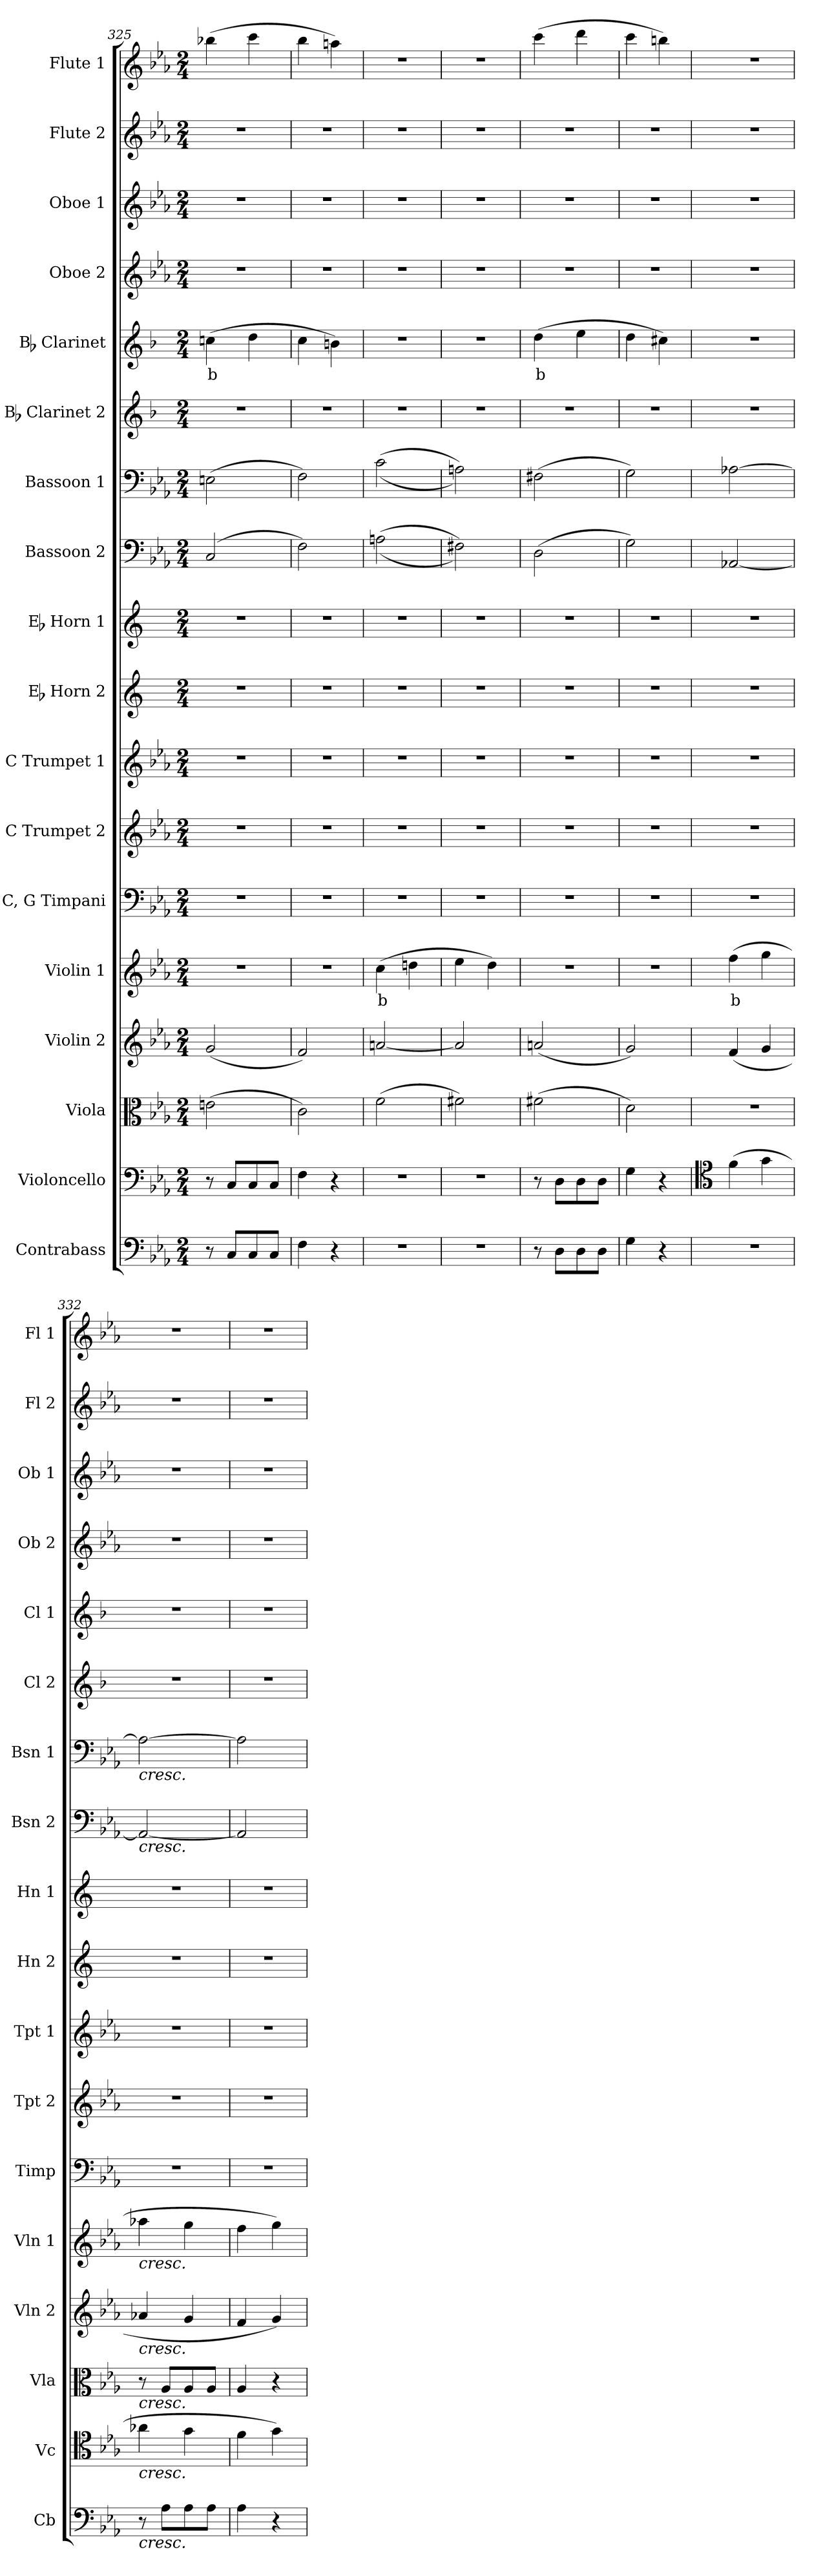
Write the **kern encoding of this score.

**kern	**kern	**kern	**kern	**kern	**text	**kern	**kern	**kern	**kern	**kern	**kern	**kern	**kern	**kern	**text	**kern	**kern	**kern	**kern
*part18	*part17	*part16	*part15	*part14	*part14	*part13	*part12	*part11	*part10	*part9	*part8	*part7	*part6	*part5	*part5	*part4	*part3	*part2	*part1
*staff18	*staff17	*staff16	*staff15	*staff14	*staff14	*staff13	*staff12	*staff11	*staff10	*staff9	*staff8	*staff7	*staff6	*staff5	*staff5	*staff4	*staff3	*staff2	*staff1
*I"Contrabass	*I"Violoncello	*I"Viola	*I"Violin 2	*I"Violin 1	*	*I"C, G Timpani	*I"C Trumpet 2	*I"C Trumpet 1	*I"Eb Horn 2	*I"Eb Horn 1	*I"Bassoon 2	*I"Bassoon 1	*I"Bb Clarinet 2	*I"Bb Clarinet	*	*I"Oboe 2	*I"Oboe 1	*I"Flute 2	*I"Flute 1
*I'Cb	*I'Vc	*I'Vla	*I'Vln 2	*I'Vln 1	*	*I'Timp	*I'Tpt 2	*I'Tpt 1	*I'Hn 2	*I'Hn 1	*I'Bsn 2	*I'Bsn 1	*I'Cl 2	*I'Cl 1	*	*I'Ob 2	*I'Ob 1	*I'Fl 2	*I'Fl 1
!!LO:PB:g=z
*clefF4	*clefF4	*clefC3	*clefG2	*clefG2	*	*clefF4	*clefG2	*clefG2	*clefG2	*clefG2	*clefF4	*clefF4	*clefG2	*clefG2	*	*clefG2	*clefG2	*clefG2	*clefG2
*ITrd7c12	*	*	*	*	*	*	*	*	*ITrd5c9	*ITrd5c9	*	*	*ITrd1c2	*ITrd1c2	*	*	*	*	*
*k[b-e-a-]	*k[b-e-a-]	*k[b-e-a-]	*k[b-e-a-]	*k[b-e-a-]	*	*k[b-e-a-]	*k[b-e-a-]	*k[b-e-a-]	*k[b-e-a-]	*k[b-e-a-]	*k[b-e-a-]	*k[b-e-a-]	*k[b-e-a-]	*k[b-e-a-]	*	*k[b-e-a-]	*k[b-e-a-]	*k[b-e-a-]	*k[b-e-a-]
*M2/4	*M2/4	*M2/4	*M2/4	*M2/4	*	*M2/4	*M2/4	*M2/4	*M2/4	*M2/4	*M2/4	*M2/4	*M2/4	*M2/4	*	*M2/4	*M2/4	*M2/4	*M2/4
=325	=325	=325	=325	=325	=325	=325	=325	=325	=325	=325	=325	=325	=325	=325	=325	=325	=325	=325	=325
!	!	!	!	!	!	!	!	!	!	!	!	!	!	!	!LO:LY:b:color=#FF0000	!	!	!	!
8r	8r	(2en\	(2g/	2r	.	2r	2r	2r	2r	2r	(2C/	(2En\	2r	(4b-X\	b	2r	2r	2r	(4bb-X\
8CC/L	8C/L	.	.	.	.	.	.	.	.	.	.	.	.	.	.	.	.	.	.
8CC/	8C/	.	.	.	.	.	.	.	.	.	.	.	.	4cc\	.	.	.	.	4ccc\
8CC/J	8C/J	.	.	.	.	.	.	.	.	.	.	.	.	.	.	.	.	.	.
=326	=326	=326	=326	=326	=326	=326	=326	=326	=326	=326	=326	=326	=326	=326	=326	=326	=326	=326	=326
4FF\	4F\	2c\)	2f/)	2r	.	2r	2r	2r	2r	2r	2F\)	2F\)	2r	4b-\	.	2r	2r	2r	4bb-\
4r	4r	.	.	.	.	.	.	.	.	.	.	.	.	4an\)	.	.	.	.	4aan\)
=327	=327	=327	=327	=327	=327	=327	=327	=327	=327	=327	=327	=327	=327	=327	=327	=327	=327	=327	=327
!	!	!	!	!	!LO:LY:b:color=#FF0000	!	!	!	!	!	!	!	!	!	!	!	!	!	!
2r	2r	(2f\	[2an/	(4cc\	b	2r	2r	2r	2r	2r	((2An\	((2c\	2r	2r	.	2r	2r	2r	2r
.	.	.	.	4ddn\	.	.	.	.	.	.	.	.	.	.	.	.	.	.	.
=328	=328	=328	=328	=328	=328	=328	=328	=328	=328	=328	=328	=328	=328	=328	=328	=328	=328	=328	=328
2r	2r	2f#X\)	2a/]	4ee-\	.	2r	2r	2r	2r	2r	2F#X\))	2An\))	2r	2r	.	2r	2r	2r	2r
.	.	.	.	4dd\)	.	.	.	.	.	.	.	.	.	.	.	.	.	.	.
=329	=329	=329	=329	=329	=329	=329	=329	=329	=329	=329	=329	=329	=329	=329	=329	=329	=329	=329	=329
!	!	!	!	!	!	!	!	!	!	!	!	!	!	!	!LO:LY:b:color=#FF0000	!	!	!	!
8r	8r	(2f#X\	(2an/	2r	.	2r	2r	2r	2r	2r	(2D\	(2F#X\	2r	(4cc\	b	2r	2r	2r	(4ccc\
8DD\L	8D\L	.	.	.	.	.	.	.	.	.	.	.	.	.	.	.	.	.	.
8DD\	8D\	.	.	.	.	.	.	.	.	.	.	.	.	4dd\	.	.	.	.	4ddd\
8DD\J	8D\J	.	.	.	.	.	.	.	.	.	.	.	.	.	.	.	.	.	.
=330	=330	=330	=330	=330	=330	=330	=330	=330	=330	=330	=330	=330	=330	=330	=330	=330	=330	=330	=330
4GG\	4G\	2d\)	2g/)	2r	.	2r	2r	2r	2r	2r	2G\)	2G\)	2r	4cc\	.	2r	2r	2r	4ccc\
4r	4r	.	.	.	.	.	.	.	.	.	.	.	.	4bn\)	.	.	.	.	4bbn\)
=331	=331	=331	=331	=331	=331	=331	=331	=331	=331	=331	=331	=331	=331	=331	=331	=331	=331	=331	=331
*	*clefC4	*	*	*	*	*	*	*	*	*	*	*	*	*	*	*	*	*	*
!	!	!	!	!	!LO:LY:b:color=#FF0000	!	!	!	!	!	!	!	!	!	!	!	!	!	!
2r	(4f\	2r	(4f/	(4ff\	b	2r	2r	2r	2r	2r	[2AA-X/	[2A-X\	2r	2r	.	2r	2r	2r	2r
.	4g\	.	4g/	4gg\	.	.	.	.	.	.	.	.	.	.	.	.	.	.	.
=332	=332	=332	=332	=332	=332	=332	=332	=332	=332	=332	=332	=332	=332	=332	=332	=332	=332	=332	=332
!	!	!	!	!	!	!	!	!	!	!	!	!LO:TX:b:i:t=cresc.	!	!	!	!	!	!	!
!	!	!	!	!	!	!	!	!	!	!	!LO:TX:b:i:t=cresc.	!	!	!	!	!	!	!	!
!	!	!	!	!LO:TX:b:i:t=cresc.	!	!	!	!	!	!	!	!	!	!	!	!	!	!	!
!	!	!	!LO:TX:b:i:t=cresc.	!	!	!	!	!	!	!	!	!	!	!	!	!	!	!	!
!	!	!LO:TX:b:i:t=cresc.	!	!	!	!	!	!	!	!	!	!	!	!	!	!	!	!	!
!	!LO:TX:b:i:t=cresc.	!	!	!	!	!	!	!	!	!	!	!	!	!	!	!	!	!	!
!LO:TX:b:i:t=cresc.	!	!	!	!	!	!	!	!	!	!	!	!	!	!	!	!	!	!	!
8r	4a-X\	8r	4a-X/	4aa-X\	.	2r	2r	2r	2r	2r	2AA-/_	2A-\_	2r	2r	.	2r	2r	2r	2r
8AA-\L	.	8A-/L	.	.	.	.	.	.	.	.	.	.	.	.	.	.	.	.	.
8AA-\	4g\	8A-/	4g/	4gg\	.	.	.	.	.	.	.	.	.	.	.	.	.	.	.
8AA-\J	.	8A-/J	.	.	.	.	.	.	.	.	.	.	.	.	.	.	.	.	.
=333	=333	=333	=333	=333	=333	=333	=333	=333	=333	=333	=333	=333	=333	=333	=333	=333	=333	=333	=333
4AA-\	4f\	4A-/	4f/	4ff\	.	2r	2r	2r	2r	2r	2AA-/]	2A-\]	2r	2r	.	2r	2r	2r	2r
4r	4g\)	4r	4g/)	4gg\)	.	.	.	.	.	.	.	.	.	.	.	.	.	.	.
=	=	=	=	=	=	=	=	=	=	=	=	=	=	=	=	=	=	=	=
*-	*-	*-	*-	*-	*-	*-	*-	*-	*-	*-	*-	*-	*-	*-	*-	*-	*-	*-	*-
